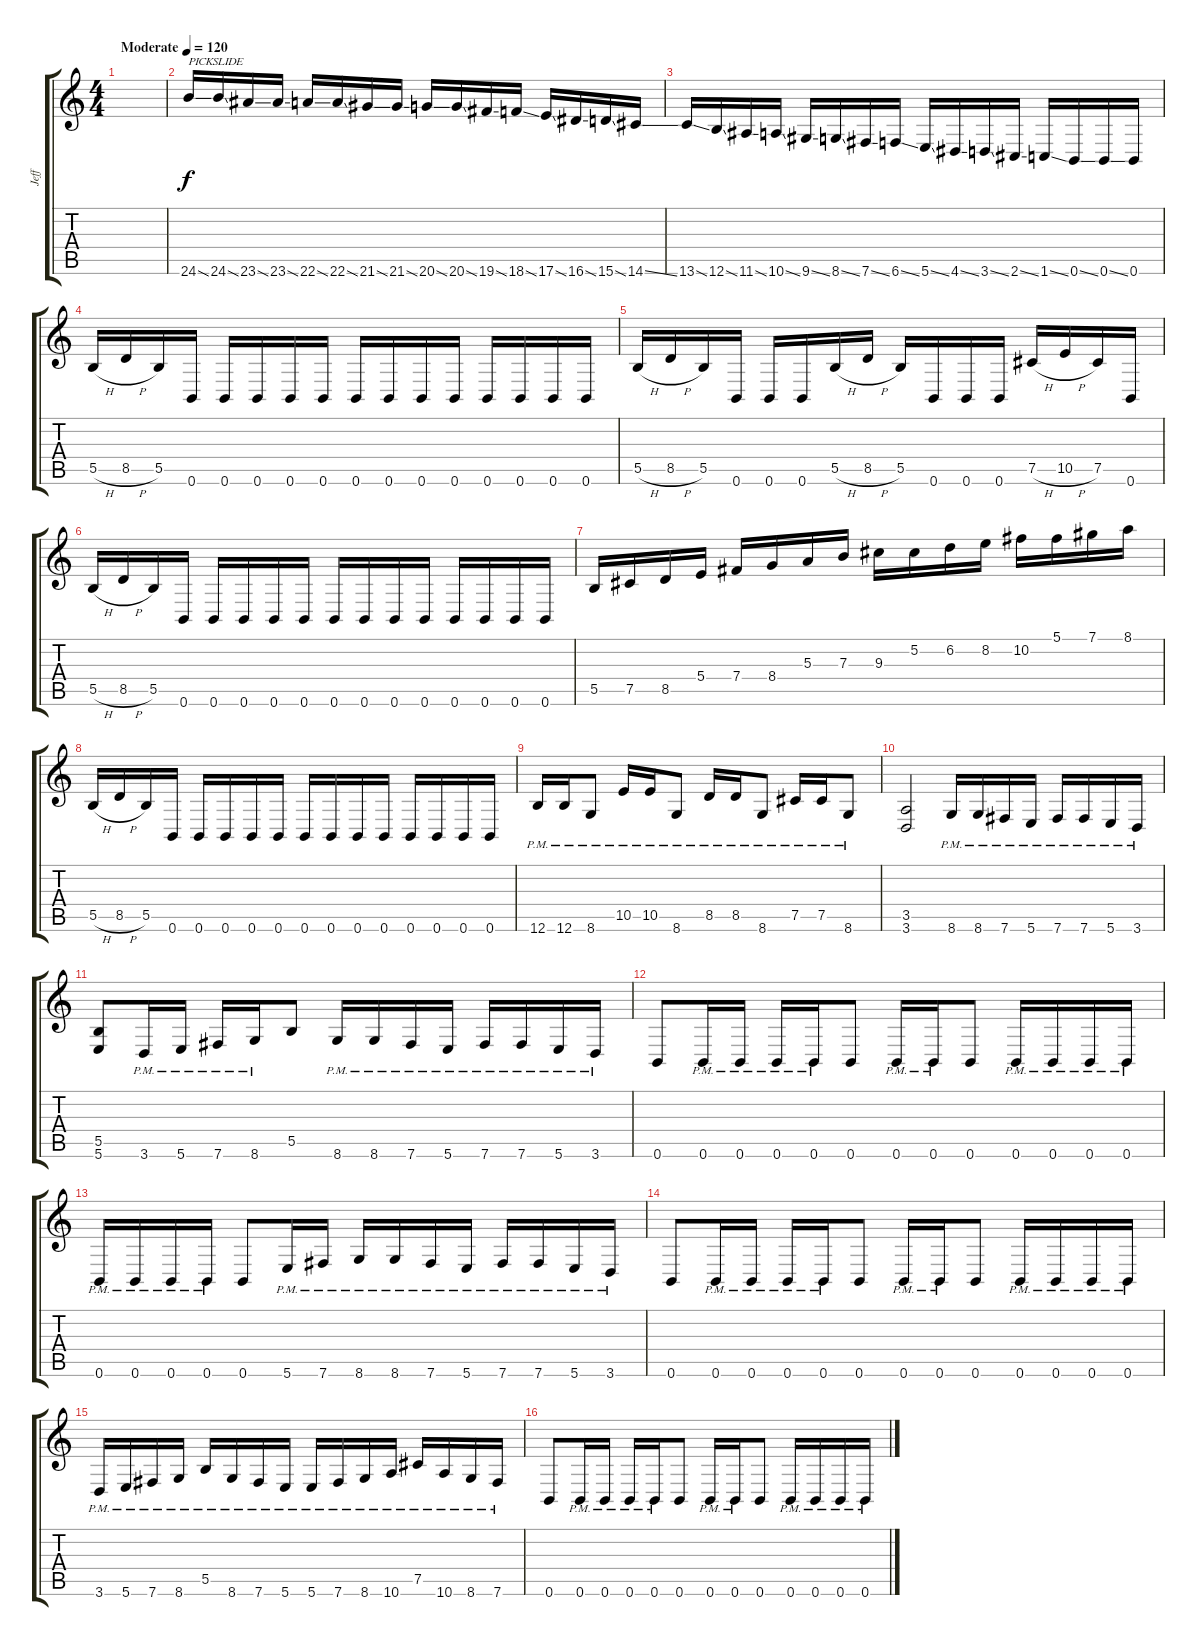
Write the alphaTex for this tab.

\track ("Jeff" "Jeff") {instrument distortionguitar}
\staff {score tabs}
\tuning (Db4 Ab3 E3 B2 Gb2 B1) {hide}
\ts (4 4)
\tempo (120 "Moderate")
\tempo 185
\tempo (120 "Moderate")
\clef g2
\ks c
|
24.6{ss}.16{txt "PICKSLIDE"} 24.6{ss}.16 23.6{ss}.16 23.6{ss}.16 22.6{ss}.16 22.6{ss}.16 21.6{ss}.16 21.6{ss}.16 20.6{ss}.16 20.6{ss}.16 19.6{ss}.16 18.6{ss}.16 17.6{ss}.16 16.6{ss}.16 15.6{ss}.16 14.6{ss}.16 |
13.6{ss}.16 12.6{ss}.16 11.6{ss}.16 10.6{ss}.16 9.6{ss}.16 8.6{ss}.16 7.6{ss}.16 6.6{ss}.16 5.6{ss}.16 4.6{ss}.16 3.6{ss}.16 2.6{ss}.16 1.6{ss}.16 0.6{ss}.16 0.6{ss}.16 0.6.16 |
5.5{h}.16 8.5{h}.16 5.5.16 0.6.16 0.6.16 0.6.16 0.6.16 0.6.16 0.6.16 0.6.16 0.6.16 0.6.16 0.6.16 0.6.16 0.6.16 0.6.16 |
5.5{h}.16 8.5{h}.16 5.5.16 0.6.16 0.6.16 0.6.16 5.5{h}.16 8.5{h}.16 5.5.16 0.6.16 0.6.16 0.6.16 7.5{h}.16 10.5{h}.16 7.5.16 0.6.16 |
5.5{h}.16 8.5{h}.16 5.5.16 0.6.16 0.6.16 0.6.16 0.6.16 0.6.16 0.6.16 0.6.16 0.6.16 0.6.16 0.6.16 0.6.16 0.6.16 0.6.16 |
5.5.16 7.5.16 8.5.16 5.4.16 7.4.16 8.4.16 5.3.16 7.3.16 9.3.16 5.2.16 6.2.16 8.2.16 10.2.16 5.1.16 7.1.16 8.1.16 |
5.5{h}.16 8.5{h}.16 5.5.16 0.6.16 0.6.16 0.6.16 0.6.16 0.6.16 0.6.16 0.6.16 0.6.16 0.6.16 0.6.16 0.6.16 0.6.16 0.6.16 |
12.6{pm}.16 12.6{pm}.16 8.6{pm}.8 10.5{pm}.16 10.5{pm}.16 8.6{pm}.8 8.5{pm}.16 8.5{pm}.16 8.6{pm}.8 7.5{pm}.16 7.5{pm}.16 8.6{pm}.8 |
(3.5 3.6).2 8.6{pm}.16 8.6{pm}.16 7.6{pm}.16 5.6{pm}.16 7.6{pm}.16 7.6{pm}.16 5.6{pm}.16 3.6{pm}.16 |
(5.5 5.6).8 3.6{pm}.16 5.6{pm}.16 7.6{pm}.16 8.6{pm}.16 5.5.8 8.6{pm}.16 8.6{pm}.16 7.6{pm}.16 5.6{pm}.16 7.6{pm}.16 7.6{pm}.16 5.6{pm}.16 3.6{pm}.16 |
0.6.8 0.6{pm}.16 0.6{pm}.16 0.6{pm}.16 0.6{pm}.16 0.6.8 0.6{pm}.16 0.6{pm}.16 0.6.8 0.6{pm}.16 0.6{pm}.16 0.6{pm}.16 0.6{pm}.16 |
0.6{pm}.16 0.6{pm}.16 0.6{pm}.16 0.6{pm}.16 0.6.8 5.6{pm}.16 7.6{pm}.16 8.6{pm}.16 8.6{pm}.16 7.6{pm}.16 5.6{pm}.16 7.6{pm}.16 7.6{pm}.16 5.6{pm}.16 3.6{pm}.16 |
0.6.8 0.6{pm}.16 0.6{pm}.16 0.6{pm}.16 0.6{pm}.16 0.6.8 0.6{pm}.16 0.6{pm}.16 0.6.8 0.6{pm}.16 0.6{pm}.16 0.6{pm}.16 0.6{pm}.16 |
3.6{pm}.16 5.6{pm}.16 7.6{pm}.16 8.6{pm}.16 5.5{pm}.16 8.6{pm}.16 7.6{pm}.16 5.6{pm}.16 5.6{pm}.16 7.6{pm}.16 8.6{pm}.16 10.6{pm}.16 7.5{pm}.16 10.6{pm}.16 8.6{pm}.16 7.6{pm}.16 |
0.6.8 0.6{pm}.16 0.6{pm}.16 0.6{pm}.16 0.6{pm}.16 0.6.8 0.6{pm}.16 0.6{pm}.16 0.6.8 0.6{pm}.16 0.6{pm}.16 0.6{pm}.16 0.6{pm}.16
